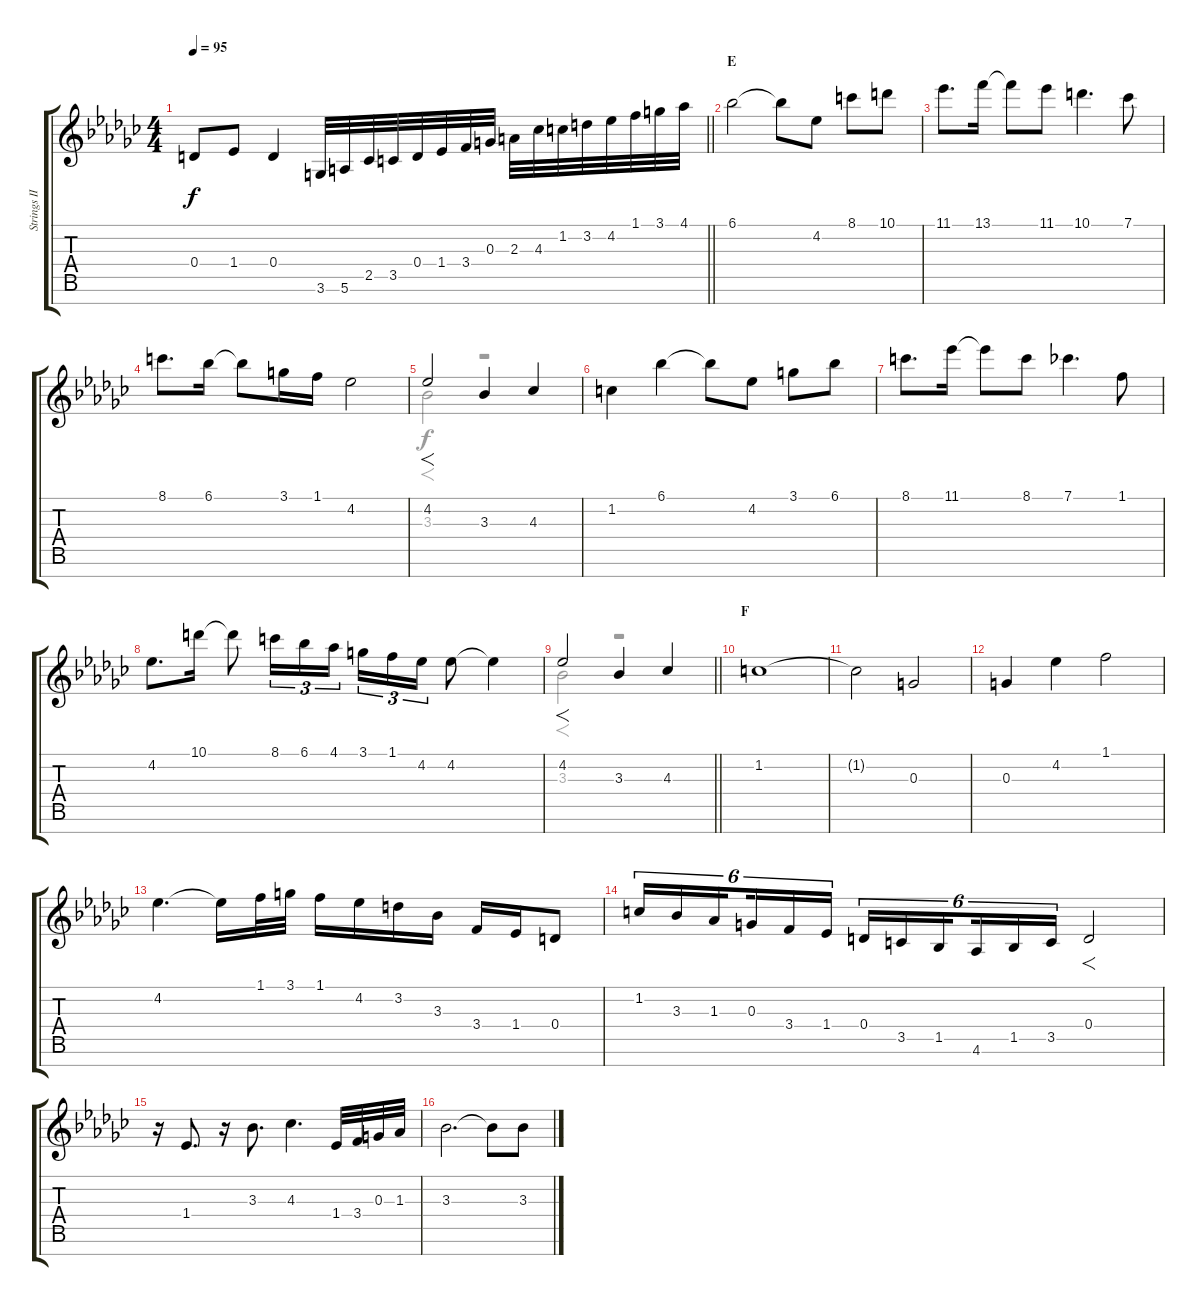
\track ("Strings II" "Strings II") {instrument stringensemble1}
\staff {score tabs}
\tuning (E5 B4 G4 D4 A3 E3 B2) {hide}
\voice
\ts (4 4)
\tempo 95
\clef g2
\barLineRight lightlight
\ks gb
0.4.8{dy f} 1.4.8 0.4.4 3.6.32 5.6.32 2.5.32 3.5.32 0.4.32 1.4.32 3.4.32 0.3.32 2.3.32 4.3.32 1.2.32 3.2.32 4.2.32 1.1.32 3.1.32 4.1.32 |
\section ("" "E")
6.1.2 6.1{t}.8 4.2.8 8.1.8 10.1.8 |
11.1.8{d} 13.1.16 13.1{t}.8 11.1.8 10.1.4{d} 7.1.8 |
8.1.8{d} 6.1.16 6.1{t}.8 3.1.16 1.1.16 4.2.2 |
4.2.2{f} 3.3.4 4.3.4 |
1.2.4 6.1.4 6.1{t}.8 4.2.8 3.1.8 6.1.8 |
8.1.8{d} 11.1.16 11.1{t}.8 8.1.8 7.1.4{d} 1.1.8 |
4.2.8{d} 10.1.16 10.1{t}.8 8.1.16{tu (3 2)} 6.1.16{tu (3 2)} 4.1.16{tu (3 2)} 3.1.16{tu (3 2)} 1.1.16{tu (3 2)} 4.2.16{tu (3 2)} 4.2.8 4.2{t}.4 |
\barLineRight lightlight
4.2.2{f} 3.3.4 4.3.4 |
\section ("" "F")
1.2.1 |
1.2{t}.2{volume 0} 0.3.2{volume 13} |
0.3.4 4.2.4 1.1.2 |
4.2.4{d} 4.2{t}.16 1.1.32 3.1.32 1.1.16 4.2.16 3.2.16 3.3.16 3.4.16 1.4.16 0.4.8 |
1.2.16{tu (6 4)} 3.3.16{tu (6 4)} 1.3.16{tu (6 4) beam splitsecondary} 0.3.16{tu (6 4)} 3.4.16{tu (6 4)} 1.4.16{tu (6 4)} 0.4.16{tu (6 4)} 3.5.16{tu (6 4)} 1.5.16{tu (6 4) beam splitsecondary} 4.6.16{tu (6 4)} 1.5.16{tu (6 4)} 3.5.16{tu (6 4)} 0.4.2{f} |
r.16 1.4.8{d} r.16 3.3.8{d} 4.3.4{d} 1.4.32 3.4.32 0.3.32 1.3.32 |
3.3.2{d} 3.3{t}.8 3.3.8
\voice
\clef g2
\ottava regular
\simile none
\barLineRight lightlight
\ks gb
|
|
|
|
3.3.2{f dy f} r.2 |
|
|
|
\barLineRight lightlight
3.3.2{f} r.2 |
|
|
|
|
|
|
